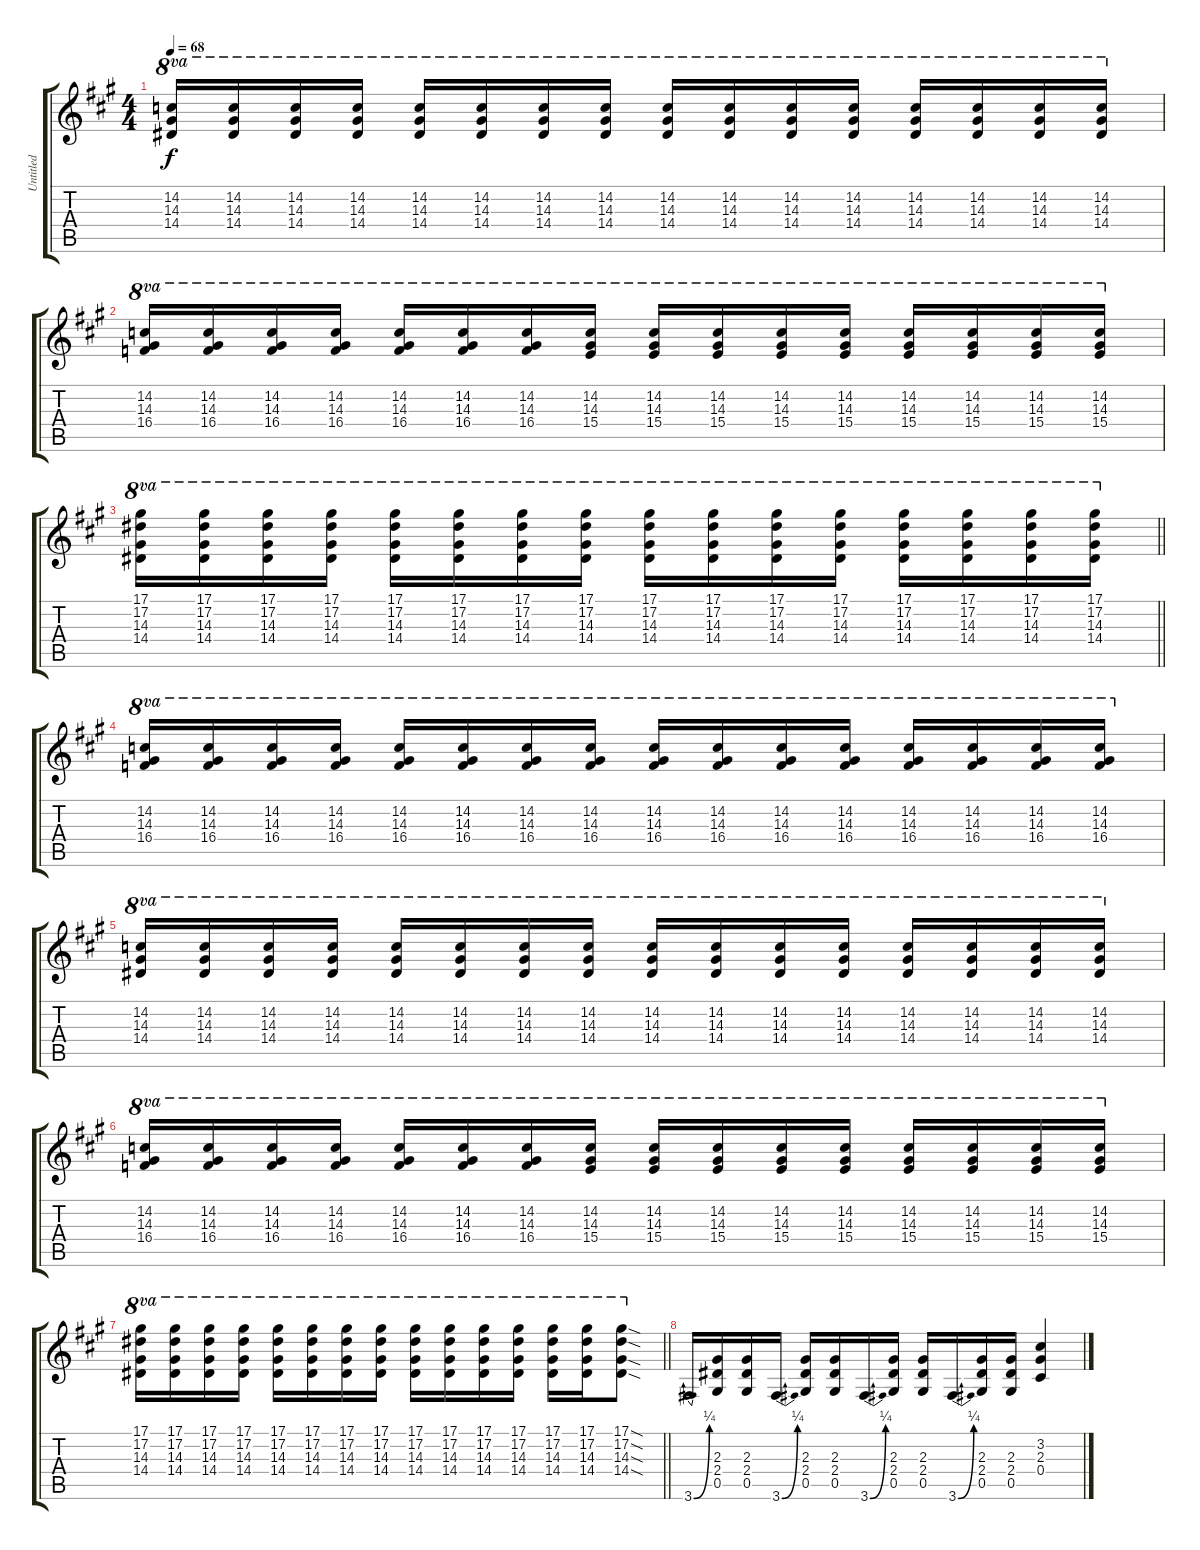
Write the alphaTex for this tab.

\track ("Untitled" "Untitled") {instrument distortionguitar}
\staff {score tabs}
\tuning (Eb4 Bb3 Gb3 Db3 Ab2 Eb2) {hide}
\ts (4 4)
\tempo 68
\clef g2
\ks a
(14.2 14.3 14.4).16{ot 8va dy f} (14.2 14.3 14.4).16{ot 8va} (14.2 14.3 14.4).16{ot 8va} (14.2 14.3 14.4).16{ot 8va} (14.2 14.3 14.4).16{ot 8va} (14.2 14.3 14.4).16{ot 8va} (14.2 14.3 14.4).16{ot 8va} (14.2 14.3 14.4).16{ot 8va} (14.2 14.3 14.4).16{ot 8va} (14.2 14.3 14.4).16{ot 8va} (14.2 14.3 14.4).16{ot 8va} (14.2 14.3 14.4).16{ot 8va} (14.2 14.3 14.4).16{ot 8va} (14.2 14.3 14.4).16{ot 8va} (14.2 14.3 14.4).16{ot 8va} (14.2 14.3 14.4).16{ot 8va} |
(14.2 14.3 16.4).16{ot 8va} (14.2 14.3 16.4).16{ot 8va} (14.2 14.3 16.4).16{ot 8va} (14.2 14.3 16.4).16{ot 8va} (14.2 14.3 16.4).16{ot 8va} (14.2 14.3 16.4).16{ot 8va} (14.2 14.3 16.4).16{ot 8va} (14.2 14.3 15.4).16{ot 8va} (14.2 14.3 15.4).16{ot 8va} (14.2 14.3 15.4).16{ot 8va} (14.2 14.3 15.4).16{ot 8va} (14.2 14.3 15.4).16{ot 8va} (14.2 14.3 15.4).16{ot 8va} (14.2 14.3 15.4).16{ot 8va} (14.2 14.3 15.4).16{ot 8va} (14.2 14.3 15.4).16{ot 8va} |
\barLineRight lightlight
(17.1 17.2 14.3 14.4).16{ot 8va} (17.1 17.2 14.3 14.4).16{ot 8va} (17.1 17.2 14.3 14.4).16{ot 8va} (17.1 17.2 14.3 14.4).16{ot 8va} (17.1 17.2 14.3 14.4).16{ot 8va} (17.1 17.2 14.3 14.4).16{ot 8va} (17.1 17.2 14.3 14.4).16{ot 8va} (17.1 17.2 14.3 14.4).16{ot 8va} (17.1 17.2 14.3 14.4).16{ot 8va} (17.1 17.2 14.3 14.4).16{ot 8va} (17.1 17.2 14.3 14.4).16{ot 8va} (17.1 17.2 14.3 14.4).16{ot 8va} (17.1 17.2 14.3 14.4).16{ot 8va} (17.1 17.2 14.3 14.4).16{ot 8va} (17.1 17.2 14.3 14.4).16{ot 8va} (17.1 17.2 14.3 14.4).16{ot 8va} |
(14.2 14.3 16.4).16{ot 8va} (14.2 14.3 16.4).16{ot 8va} (14.2 14.3 16.4).16{ot 8va} (14.2 14.3 16.4).16{ot 8va} (14.2 14.3 16.4).16{ot 8va} (14.2 14.3 16.4).16{ot 8va} (14.2 14.3 16.4).16{ot 8va} (14.2 14.3 16.4).16{ot 8va} (14.2 14.3 16.4).16{ot 8va} (14.2 14.3 16.4).16{ot 8va} (14.2 14.3 16.4).16{ot 8va} (14.2 14.3 16.4).16{ot 8va} (14.2 14.3 16.4).16{ot 8va} (14.2 14.3 16.4).16{ot 8va} (14.2 14.3 16.4).16{ot 8va} (14.2 14.3 16.4).16{ot 8va} |
(14.2 14.3 14.4).16{ot 8va} (14.2 14.3 14.4).16{ot 8va} (14.2 14.3 14.4).16{ot 8va} (14.2 14.3 14.4).16{ot 8va} (14.2 14.3 14.4).16{ot 8va} (14.2 14.3 14.4).16{ot 8va} (14.2 14.3 14.4).16{ot 8va} (14.2 14.3 14.4).16{ot 8va} (14.2 14.3 14.4).16{ot 8va} (14.2 14.3 14.4).16{ot 8va} (14.2 14.3 14.4).16{ot 8va} (14.2 14.3 14.4).16{ot 8va} (14.2 14.3 14.4).16{ot 8va} (14.2 14.3 14.4).16{ot 8va} (14.2 14.3 14.4).16{ot 8va} (14.2 14.3 14.4).16{ot 8va} |
(14.2 14.3 16.4).16{ot 8va} (14.2 14.3 16.4).16{ot 8va} (14.2 14.3 16.4).16{ot 8va} (14.2 14.3 16.4).16{ot 8va} (14.2 14.3 16.4).16{ot 8va} (14.2 14.3 16.4).16{ot 8va} (14.2 14.3 16.4).16{ot 8va} (14.2 14.3 15.4).16{ot 8va} (14.2 14.3 15.4).16{ot 8va} (14.2 14.3 15.4).16{ot 8va} (14.2 14.3 15.4).16{ot 8va} (14.2 14.3 15.4).16{ot 8va} (14.2 14.3 15.4).16{ot 8va} (14.2 14.3 15.4).16{ot 8va} (14.2 14.3 15.4).16{ot 8va} (14.2 14.3 15.4).16{ot 8va} |
\barLineRight lightlight
(17.1 17.2 14.3 14.4).16{ot 8va} (17.1 17.2 14.3 14.4).16{ot 8va} (17.1 17.2 14.3 14.4).16{ot 8va} (17.1 17.2 14.3 14.4).16{ot 8va} (17.1 17.2 14.3 14.4).16{ot 8va} (17.1 17.2 14.3 14.4).16{ot 8va} (17.1 17.2 14.3 14.4).16{ot 8va} (17.1 17.2 14.3 14.4).16{ot 8va} (17.1 17.2 14.3 14.4).16{ot 8va} (17.1 17.2 14.3 14.4).16{ot 8va} (17.1 17.2 14.3 14.4).16{ot 8va} (17.1 17.2 14.3 14.4).16{ot 8va} (17.1 17.2 14.3 14.4).16{ot 8va} (17.1 17.2 14.3 14.4).16{ot 8va} (17.1{sod} 17.2{sod} 14.3{sod} 14.4{sod}).8{ot 8va} |
3.6{be (bend 0 0 60 1)}.16 (2.3 2.4 0.5).16 (2.3 2.4 0.5).16 3.6{be (bend 0 0 60 1)}.16 (2.3 2.4 0.5).16 (2.3 2.4 0.5).16 3.6{be (bend 0 0 60 1)}.16 (2.3 2.4 0.5).16 (2.3 2.4 0.5).16 3.6{be (bend 0 0 60 1)}.16 (2.3 2.4 0.5).16 (2.3 2.4 0.5).16 (3.2 2.3 0.4).4
